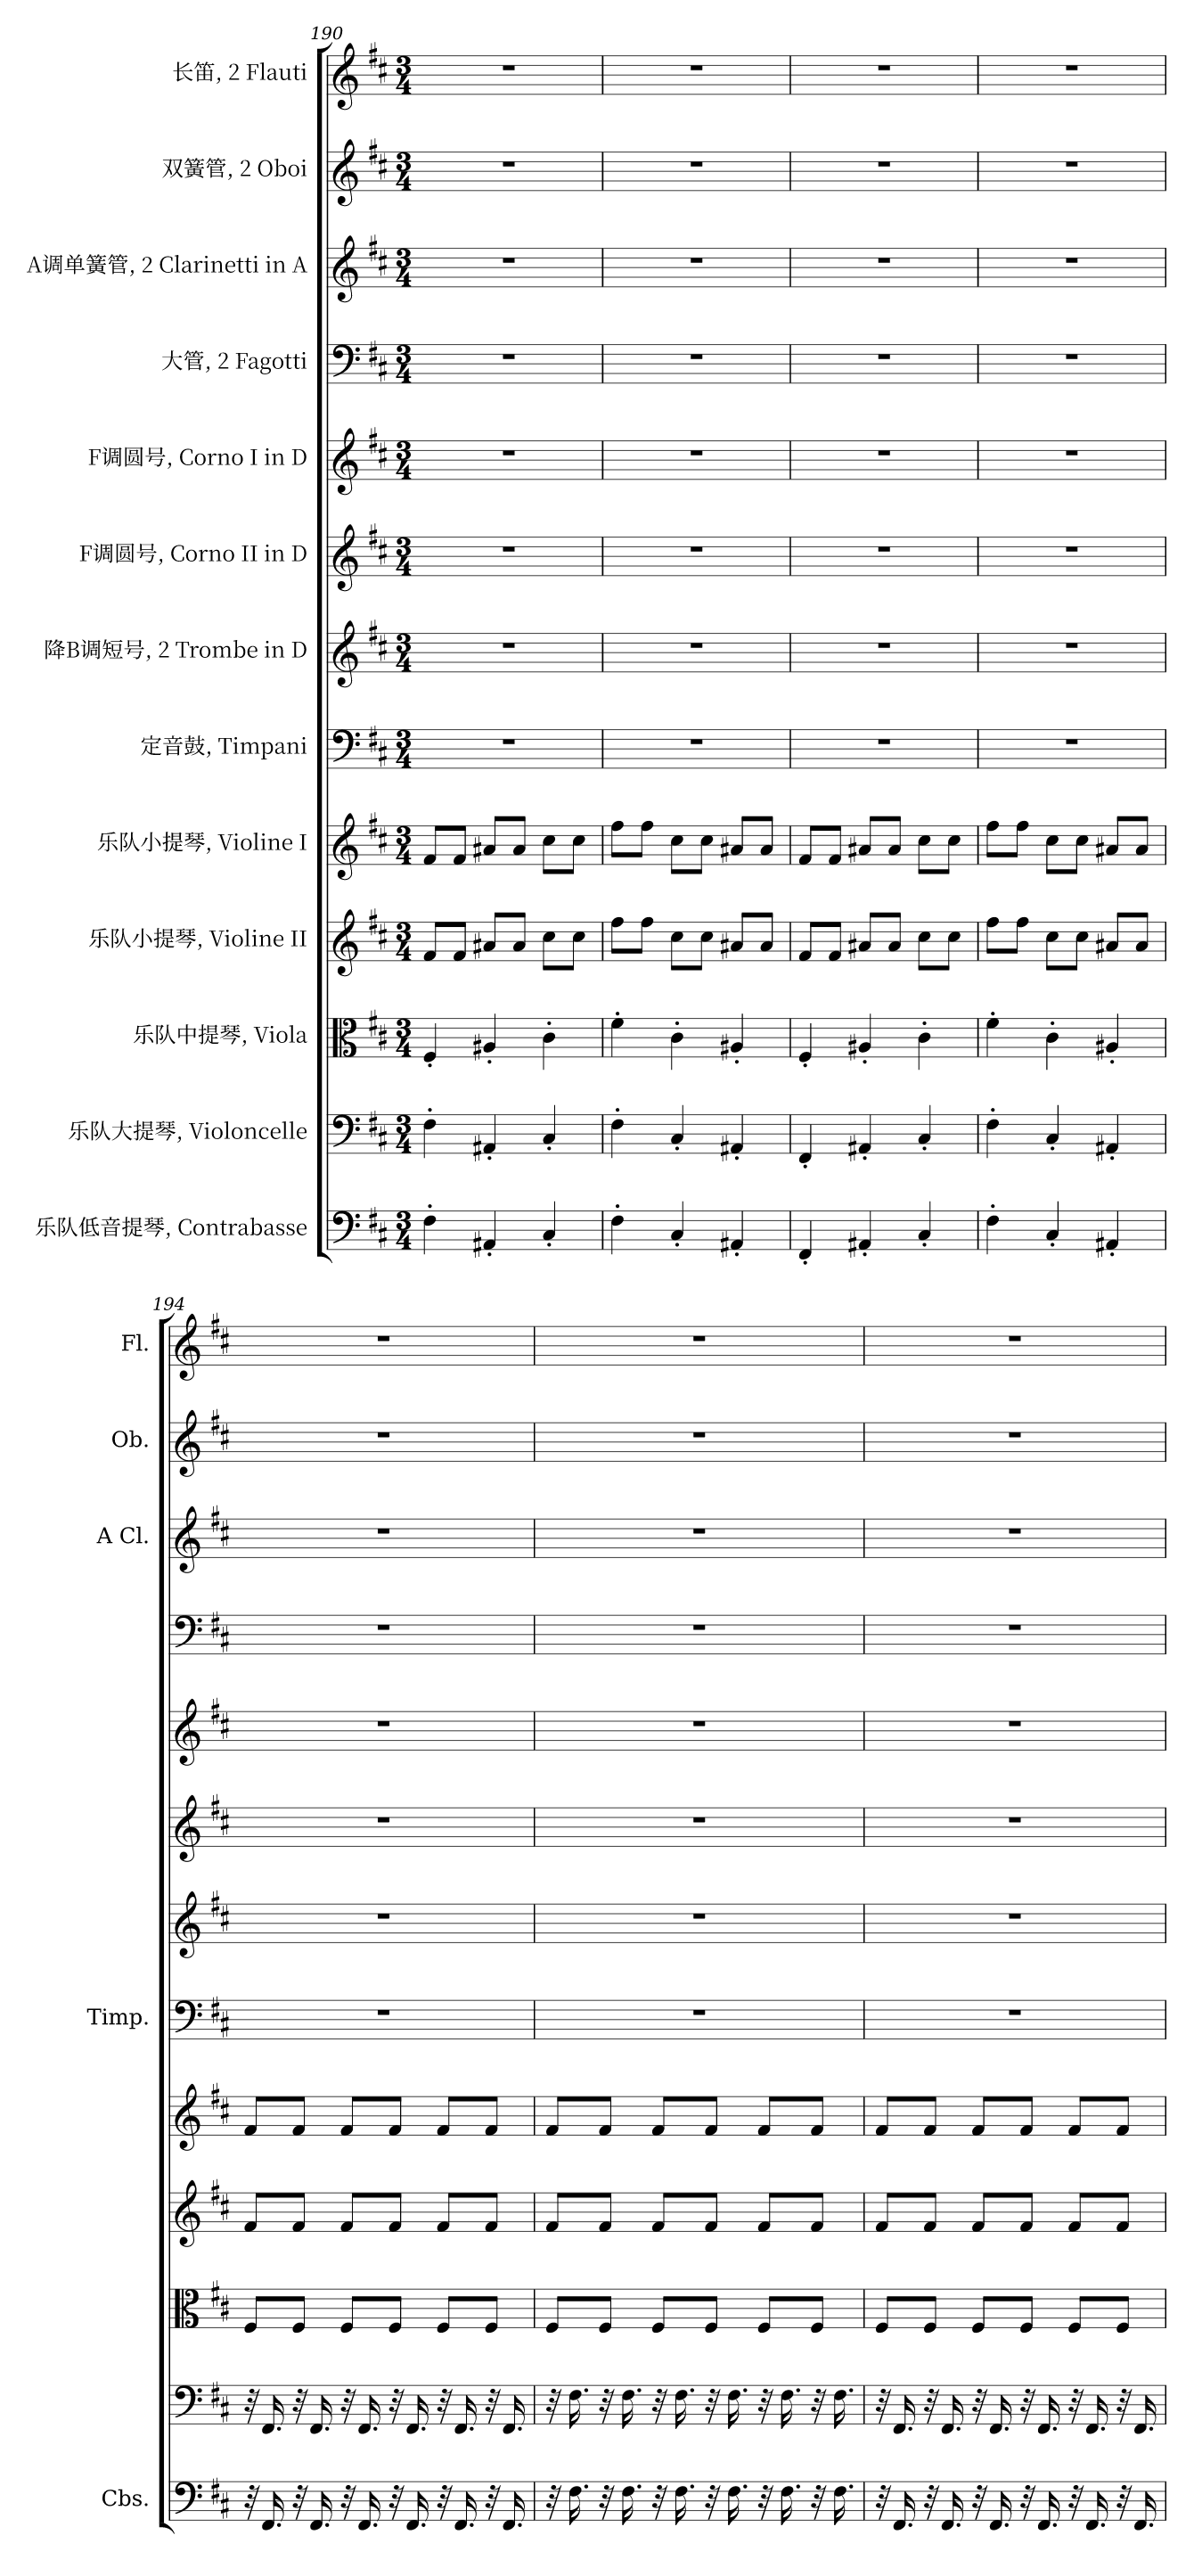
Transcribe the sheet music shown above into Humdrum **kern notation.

**kern	**kern	**kern	**kern	**kern	**kern	**kern	**kern	**kern	**kern	**kern	**kern	**kern
*part13	*part12	*part11	*part10	*part9	*part8	*part7	*part6	*part5	*part4	*part3	*part2	*part1
*staff13	*staff12	*staff11	*staff10	*staff9	*staff8	*staff7	*staff6	*staff5	*staff4	*staff3	*staff2	*staff1
*I"乐队低音提琴, Contrabasse	*I"乐队大提琴, Violoncelle	*I"乐队中提琴, Viola	*I"乐队小提琴, Violine II	*I"乐队小提琴, Violine I	*I"定音鼓, Timpani	*I"降B调短号, 2 Trombe in D	*I"F调圆号, Corno II in D	*I"F调圆号, Corno I in D	*I"大管, 2 Fagotti	*I"A调单簧管, 2 Clarinetti in A	*I"双簧管, 2 Oboi	*I"长笛, 2 Flauti
*I'Cbs.	*	*	*	*	*I'Timp.	*	*	*	*	*I'A Cl.	*I'Ob.	*I'Fl.
*clefF4	*clefF4	*clefC3	*clefG2	*clefG2	*clefF4	*clefG2	*clefG2	*clefG2	*clefF4	*clefG2	*clefG2	*clefG2
*ITrd7c12	*	*	*	*	*	*ITrd1c2	*ITrd4c7	*ITrd4c7	*	*ITrd2c3	*	*
*k[f#c#]	*k[f#c#]	*k[f#c#]	*k[f#c#]	*k[f#c#]	*k[f#c#]	*k[]	*k[f#]	*k[f#]	*k[f#c#]	*k[f#c#g#d#a#]	*k[f#c#]	*k[f#c#]
*M3/4	*M3/4	*M3/4	*M3/4	*M3/4	*M3/4	*M3/4	*M3/4	*M3/4	*M3/4	*M3/4	*M3/4	*M3/4
*MM270	*MM270	*MM270	*MM270	*MM270	*MM270	*MM270	*MM270	*MM270	*MM270	*MM270	*MM270	*MM270
=190	=190	=190	=190	=190	=190	=190	=190	=190	=190	=190	=190	=190
4FF#'\	4F#'\	4F#'/	8f#/L	8f#/L	2.r	2.r	2.r	2.r	2.r	2.r	2.r	2.r
.	.	.	8f#/J	8f#/J	.	.	.	.	.	.	.	.
4AAA#X'/	4AA#X'/	4A#X'/	8a#X/L	8a#X/L	.	.	.	.	.	.	.	.
.	.	.	8a#/J	8a#/J	.	.	.	.	.	.	.	.
4CC#'/	4C#'/	4c#'\	8cc#\L	8cc#\L	.	.	.	.	.	.	.	.
.	.	.	8cc#\J	8cc#\J	.	.	.	.	.	.	.	.
=191	=191	=191	=191	=191	=191	=191	=191	=191	=191	=191	=191	=191
*	*	*	*	*	*	*	*	*	*	*	*	*MM270
4FF#'\	4F#'\	4f#'\	8ff#\L	8ff#\L	2.r	2.r	2.r	2.r	2.r	2.r	2.r	2.r
.	.	.	8ff#\J	8ff#\J	.	.	.	.	.	.	.	.
4CC#'/	4C#'/	4c#'\	8cc#\L	8cc#\L	.	.	.	.	.	.	.	.
.	.	.	8cc#\J	8cc#\J	.	.	.	.	.	.	.	.
4AAA#X'/	4AA#X'/	4A#X'/	8a#X/L	8a#X/L	.	.	.	.	.	.	.	.
.	.	.	8a#/J	8a#/J	.	.	.	.	.	.	.	.
!!LO:PB:g=z
=192	=192	=192	=192	=192	=192	=192	=192	=192	=192	=192	=192	=192
*	*	*	*	*	*	*	*	*	*	*	*	*MM270
4FFF#'/	4FF#'/	4F#'/	8f#/L	8f#/L	2.r	2.r	2.r	2.r	2.r	2.r	2.r	2.r
.	.	.	8f#/J	8f#/J	.	.	.	.	.	.	.	.
4AAA#X'/	4AA#X'/	4A#X'/	8a#X/L	8a#X/L	.	.	.	.	.	.	.	.
.	.	.	8a#/J	8a#/J	.	.	.	.	.	.	.	.
4CC#'/	4C#'/	4c#'\	8cc#\L	8cc#\L	.	.	.	.	.	.	.	.
.	.	.	8cc#\J	8cc#\J	.	.	.	.	.	.	.	.
=193	=193	=193	=193	=193	=193	=193	=193	=193	=193	=193	=193	=193
*	*	*	*	*	*	*	*	*	*	*	*	*MM270
4FF#'\	4F#'\	4f#'\	8ff#\L	8ff#\L	2.r	2.r	2.r	2.r	2.r	2.r	2.r	2.r
.	.	.	8ff#\J	8ff#\J	.	.	.	.	.	.	.	.
4CC#'/	4C#'/	4c#'\	8cc#\L	8cc#\L	.	.	.	.	.	.	.	.
.	.	.	8cc#\J	8cc#\J	.	.	.	.	.	.	.	.
4AAA#X'/	4AA#X'/	4A#X'/	8a#X/L	8a#X/L	.	.	.	.	.	.	.	.
.	.	.	8a#/J	8a#/J	.	.	.	.	.	.	.	.
=194	=194	=194	=194	=194	=194	=194	=194	=194	=194	=194	=194	=194
*	*	*	*	*	*	*	*	*	*	*	*	*MM270
32r	32r	8F#/L	8f#/L	8f#/L	2.r	2.r	2.r	2.r	2.r	2.r	2.r	2.r
16.FFF#/	16.FF#/	.	.	.	.	.	.	.	.	.	.	.
32r	32r	8F#/J	8f#/J	8f#/J	.	.	.	.	.	.	.	.
16.FFF#/	16.FF#/	.	.	.	.	.	.	.	.	.	.	.
32r	32r	8F#/L	8f#/L	8f#/L	.	.	.	.	.	.	.	.
16.FFF#/	16.FF#/	.	.	.	.	.	.	.	.	.	.	.
32r	32r	8F#/J	8f#/J	8f#/J	.	.	.	.	.	.	.	.
16.FFF#/	16.FF#/	.	.	.	.	.	.	.	.	.	.	.
32r	32r	8F#/L	8f#/L	8f#/L	.	.	.	.	.	.	.	.
16.FFF#/	16.FF#/	.	.	.	.	.	.	.	.	.	.	.
32r	32r	8F#/J	8f#/J	8f#/J	.	.	.	.	.	.	.	.
16.FFF#/	16.FF#/	.	.	.	.	.	.	.	.	.	.	.
!!LO:PB:g=z
=195	=195	=195	=195	=195	=195	=195	=195	=195	=195	=195	=195	=195
*	*	*	*	*	*	*	*	*	*	*	*	*MM270
32r	32r	8F#/L	8f#/L	8f#/L	2.r	2.r	2.r	2.r	2.r	2.r	2.r	2.r
16.FF#\	16.F#\	.	.	.	.	.	.	.	.	.	.	.
32r	32r	8F#/J	8f#/J	8f#/J	.	.	.	.	.	.	.	.
16.FF#\	16.F#\	.	.	.	.	.	.	.	.	.	.	.
32r	32r	8F#/L	8f#/L	8f#/L	.	.	.	.	.	.	.	.
16.FF#\	16.F#\	.	.	.	.	.	.	.	.	.	.	.
32r	32r	8F#/J	8f#/J	8f#/J	.	.	.	.	.	.	.	.
16.FF#\	16.F#\	.	.	.	.	.	.	.	.	.	.	.
32r	32r	8F#/L	8f#/L	8f#/L	.	.	.	.	.	.	.	.
16.FF#\	16.F#\	.	.	.	.	.	.	.	.	.	.	.
32r	32r	8F#/J	8f#/J	8f#/J	.	.	.	.	.	.	.	.
16.FF#\	16.F#\	.	.	.	.	.	.	.	.	.	.	.
=196	=196	=196	=196	=196	=196	=196	=196	=196	=196	=196	=196	=196
*	*	*	*	*	*	*	*	*	*	*	*	*MM267
32r	32r	8F#/L	8f#/L	8f#/L	2.r	2.r	2.r	2.r	2.r	2.r	2.r	2.r
16.FFF#/	16.FF#/	.	.	.	.	.	.	.	.	.	.	.
32r	32r	8F#/J	8f#/J	8f#/J	.	.	.	.	.	.	.	.
16.FFF#/	16.FF#/	.	.	.	.	.	.	.	.	.	.	.
32r	32r	8F#/L	8f#/L	8f#/L	.	.	.	.	.	.	.	.
16.FFF#/	16.FF#/	.	.	.	.	.	.	.	.	.	.	.
32r	32r	8F#/J	8f#/J	8f#/J	.	.	.	.	.	.	.	.
16.FFF#/	16.FF#/	.	.	.	.	.	.	.	.	.	.	.
32r	32r	8F#/L	8f#/L	8f#/L	.	.	.	.	.	.	.	.
16.FFF#/	16.FF#/	.	.	.	.	.	.	.	.	.	.	.
32r	32r	8F#/J	8f#/J	8f#/J	.	.	.	.	.	.	.	.
16.FFF#/	16.FF#/	.	.	.	.	.	.	.	.	.	.	.
=	=	=	=	=	=	=	=	=	=	=	=	=
*-	*-	*-	*-	*-	*-	*-	*-	*-	*-	*-	*-	*-
